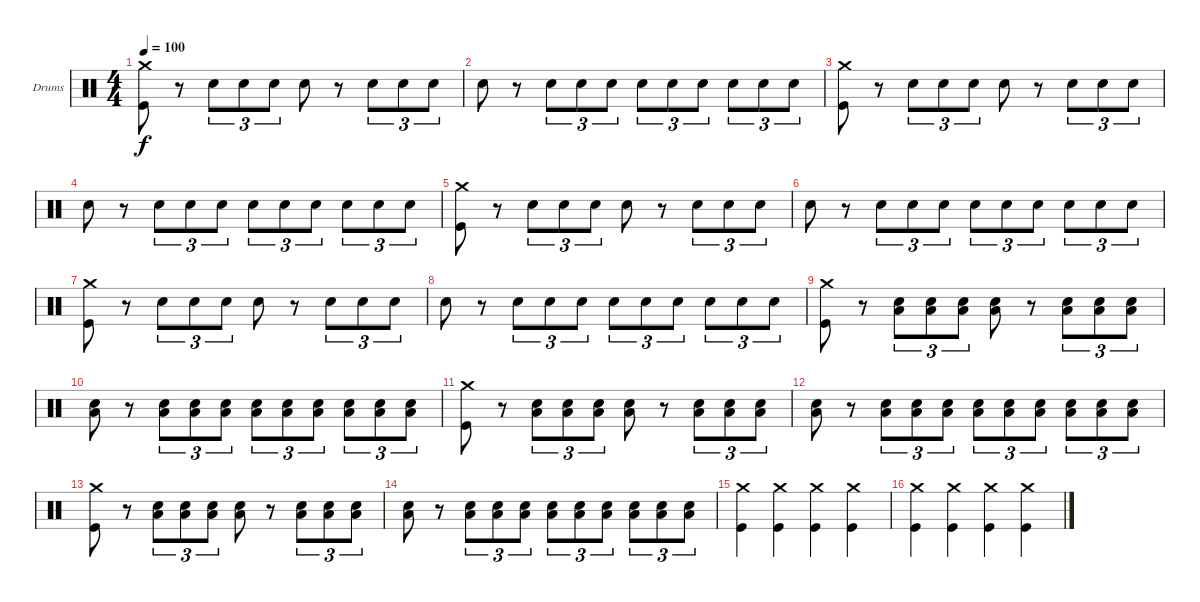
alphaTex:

\bracketExtendMode groupsimilarinstruments
\firstSystemTrackNameOrientation horizontal
\otherSystemsTrackNameOrientation horizontal
\track ("Drumkit" "Drums") {instrument percussion}
\staff {score}
\articulation defaults
\ts (4 4)
\tempo 100
\clef neutral
\ks c
("Kick (hit)" "Crash medium (hit)").8{dy f} r.8 "Snare (hit) 2".8{tu (3 2)} "Snare (hit) 2".8{tu (3 2)} "Snare (hit) 2".8{tu (3 2)} "Snare (hit) 2".8 r.8 "Snare (hit) 2".8{tu (3 2)} "Snare (hit) 2".8{tu (3 2)} "Snare (hit) 2".8{tu (3 2)} |
"Snare (hit) 2".8 r.8 "Snare (hit) 2".8{tu (3 2)} "Snare (hit) 2".8{tu (3 2)} "Snare (hit) 2".8{tu (3 2)} "Snare (hit) 2".8{tu (3 2)} "Snare (hit) 2".8{tu (3 2)} "Snare (hit) 2".8{tu (3 2)} "Snare (hit) 2".8{tu (3 2)} "Snare (hit) 2".8{tu (3 2)} "Snare (hit) 2".8{tu (3 2)} |
("Kick (hit)" "Crash medium (hit)").8 r.8 "Snare (hit) 2".8{tu (3 2)} "Snare (hit) 2".8{tu (3 2)} "Snare (hit) 2".8{tu (3 2)} "Snare (hit) 2".8 r.8 "Snare (hit) 2".8{tu (3 2)} "Snare (hit) 2".8{tu (3 2)} "Snare (hit) 2".8{tu (3 2)} |
"Snare (hit) 2".8 r.8 "Snare (hit) 2".8{tu (3 2)} "Snare (hit) 2".8{tu (3 2)} "Snare (hit) 2".8{tu (3 2)} "Snare (hit) 2".8{tu (3 2)} "Snare (hit) 2".8{tu (3 2)} "Snare (hit) 2".8{tu (3 2)} "Snare (hit) 2".8{tu (3 2)} "Snare (hit) 2".8{tu (3 2)} "Snare (hit) 2".8{tu (3 2)} |
("Kick (hit)" "Crash medium (hit)").8 r.8 "Snare (hit) 2".8{tu (3 2)} "Snare (hit) 2".8{tu (3 2)} "Snare (hit) 2".8{tu (3 2)} "Snare (hit) 2".8 r.8 "Snare (hit) 2".8{tu (3 2)} "Snare (hit) 2".8{tu (3 2)} "Snare (hit) 2".8{tu (3 2)} |
"Snare (hit) 2".8 r.8 "Snare (hit) 2".8{tu (3 2)} "Snare (hit) 2".8{tu (3 2)} "Snare (hit) 2".8{tu (3 2)} "Snare (hit) 2".8{tu (3 2)} "Snare (hit) 2".8{tu (3 2)} "Snare (hit) 2".8{tu (3 2)} "Snare (hit) 2".8{tu (3 2)} "Snare (hit) 2".8{tu (3 2)} "Snare (hit) 2".8{tu (3 2)} |
("Kick (hit)" "Crash medium (hit)").8 r.8 "Snare (hit) 2".8{tu (3 2)} "Snare (hit) 2".8{tu (3 2)} "Snare (hit) 2".8{tu (3 2)} "Snare (hit) 2".8 r.8 "Snare (hit) 2".8{tu (3 2)} "Snare (hit) 2".8{tu (3 2)} "Snare (hit) 2".8{tu (3 2)} |
"Snare (hit) 2".8 r.8 "Snare (hit) 2".8{tu (3 2)} "Snare (hit) 2".8{tu (3 2)} "Snare (hit) 2".8{tu (3 2)} "Snare (hit) 2".8{tu (3 2)} "Snare (hit) 2".8{tu (3 2)} "Snare (hit) 2".8{tu (3 2)} "Snare (hit) 2".8{tu (3 2)} "Snare (hit) 2".8{tu (3 2)} "Snare (hit) 2".8{tu (3 2)} |
("Kick (hit)" "Crash medium (hit)").8 r.8 ("Snare (hit) 2" "Low Tom (hit)").8{tu (3 2)} ("Snare (hit) 2" "Low Tom (hit)").8{tu (3 2)} ("Snare (hit) 2" "Low Tom (hit)").8{tu (3 2)} ("Snare (hit) 2" "Low Tom (hit)").8 r.8 ("Snare (hit) 2" "Low Tom (hit)").8{tu (3 2)} ("Snare (hit) 2" "Low Tom (hit)").8{tu (3 2)} ("Snare (hit) 2" "Low Tom (hit)").8{tu (3 2)} |
("Low Tom (hit)" "Snare (hit) 2").8 r.8 ("Low Tom (hit)" "Snare (hit) 2").8{tu (3 2)} ("Low Tom (hit)" "Snare (hit) 2").8{tu (3 2)} ("Low Tom (hit)" "Snare (hit) 2").8{tu (3 2)} ("Low Tom (hit)" "Snare (hit) 2").8{tu (3 2)} ("Low Tom (hit)" "Snare (hit) 2").8{tu (3 2)} ("Low Tom (hit)" "Snare (hit) 2").8{tu (3 2)} ("Low Tom (hit)" "Snare (hit) 2").8{tu (3 2)} ("Low Tom (hit)" "Snare (hit) 2").8{tu (3 2)} ("Low Tom (hit)" "Snare (hit) 2").8{tu (3 2)} |
("Kick (hit)" "Crash medium (hit)").8 r.8 ("Snare (hit) 2" "Low Tom (hit)").8{tu (3 2)} ("Snare (hit) 2" "Low Tom (hit)").8{tu (3 2)} ("Snare (hit) 2" "Low Tom (hit)").8{tu (3 2)} ("Snare (hit) 2" "Low Tom (hit)").8 r.8 ("Snare (hit) 2" "Low Tom (hit)").8{tu (3 2)} ("Snare (hit) 2" "Low Tom (hit)").8{tu (3 2)} ("Snare (hit) 2" "Low Tom (hit)").8{tu (3 2)} |
("Low Tom (hit)" "Snare (hit) 2").8 r.8 ("Low Tom (hit)" "Snare (hit) 2").8{tu (3 2)} ("Low Tom (hit)" "Snare (hit) 2").8{tu (3 2)} ("Low Tom (hit)" "Snare (hit) 2").8{tu (3 2)} ("Low Tom (hit)" "Snare (hit) 2").8{tu (3 2)} ("Low Tom (hit)" "Snare (hit) 2").8{tu (3 2)} ("Low Tom (hit)" "Snare (hit) 2").8{tu (3 2)} ("Low Tom (hit)" "Snare (hit) 2").8{tu (3 2)} ("Low Tom (hit)" "Snare (hit) 2").8{tu (3 2)} ("Low Tom (hit)" "Snare (hit) 2").8{tu (3 2)} |
("Kick (hit)" "Crash medium (hit)").8 r.8 ("Snare (hit) 2" "Low Tom (hit)").8{tu (3 2)} ("Snare (hit) 2" "Low Tom (hit)").8{tu (3 2)} ("Snare (hit) 2" "Low Tom (hit)").8{tu (3 2)} ("Snare (hit) 2" "Low Tom (hit)").8 r.8 ("Snare (hit) 2" "Low Tom (hit)").8{tu (3 2)} ("Snare (hit) 2" "Low Tom (hit)").8{tu (3 2)} ("Snare (hit) 2" "Low Tom (hit)").8{tu (3 2)} |
("Low Tom (hit)" "Snare (hit) 2").8 r.8 ("Low Tom (hit)" "Snare (hit) 2").8{tu (3 2)} ("Low Tom (hit)" "Snare (hit) 2").8{tu (3 2)} ("Low Tom (hit)" "Snare (hit) 2").8{tu (3 2)} ("Low Tom (hit)" "Snare (hit) 2").8{tu (3 2)} ("Low Tom (hit)" "Snare (hit) 2").8{tu (3 2)} ("Low Tom (hit)" "Snare (hit) 2").8{tu (3 2)} ("Low Tom (hit)" "Snare (hit) 2").8{tu (3 2)} ("Low Tom (hit)" "Snare (hit) 2").8{tu (3 2)} ("Low Tom (hit)" "Snare (hit) 2").8{tu (3 2)} |
("Kick (hit)" "Crash medium (hit)").4 ("Kick (hit)" "Crash medium (hit)").4 ("Kick (hit)" "Crash medium (hit)").4 ("Kick (hit)" "Crash medium (hit)").4 |
("Kick (hit)" "Crash medium (hit)").4 ("Kick (hit)" "Crash medium (hit)").4 ("Kick (hit)" "Crash medium (hit)").4 ("Kick (hit)" "Crash medium (hit)").4
